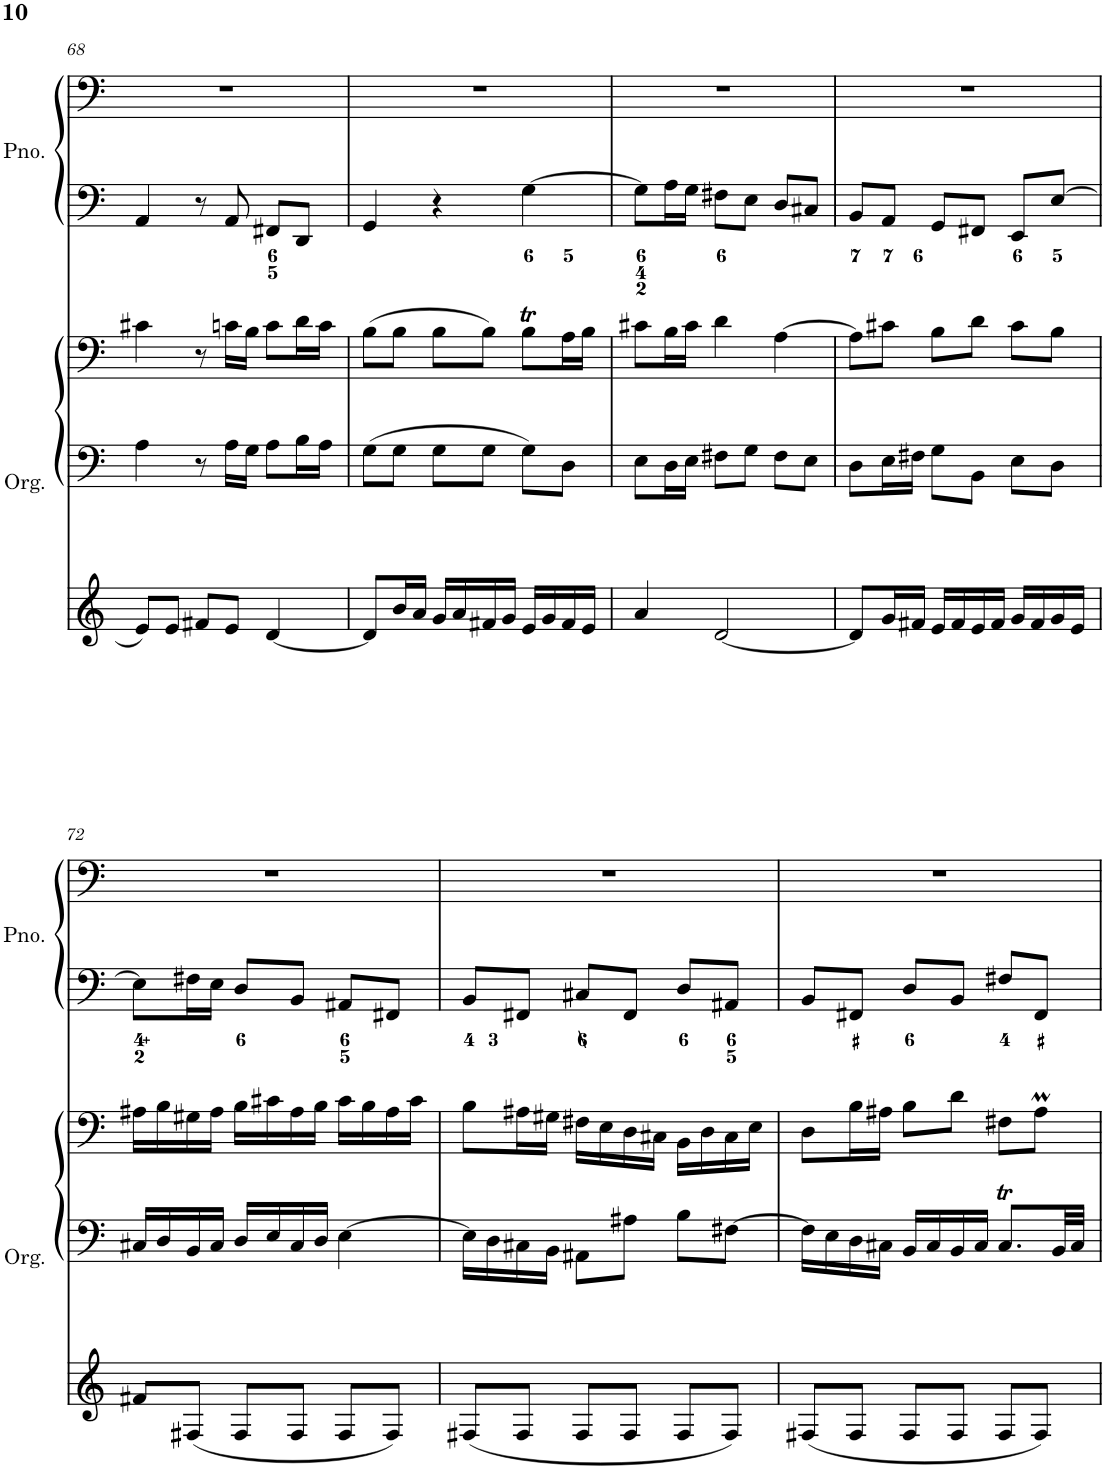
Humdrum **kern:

**kern	**kern	**kern	**kern	**kern
*part2	*part2	*part2	*part1	*part1
*staff5	*staff4	*staff3	*staff2	*staff1
*I"Organ	*	*	*I"Piano	*
*I'Org.	*	*	*I'Pno.	*
!!LO:PB:g=z
*clefG2	*clefF4	*clefF4	*clefF4	*clefF4
*k[]	*k[]	*k[]	*k[]	*k[]
*M3/4	*M3/4	*M3/4	*M3/4	*M3/4
=68	=68	=68	=68	=68
8e'</L	4A\	4c#X\	4AA/	2.r
8e/J	.	.	.	.
8f#X/L	8r	8r	8r	.
8e/J	16A'\LL	16cn'\LL	8AA/	.
.	16G'\JJ	16B'\JJ	.	.
[4d/	8A\L	8c\L	8FF#X/L	.
.	16B'\L	16d'\L	8DD/J	.
.	16A'\JJ	16c'\JJ	.	.
=69	=69	=69	=69	=69
8d'/L]	8G\L	(8B\L	4GG/	2.r
16b'/L	8G\J	8B\J	.	.
16a'/JJ	.	.	.	.
16g'/LL	8G\L	8B\L	4r	.
16a'/	.	.	.	.
16f#X'/	8G\J	8B\J)	.	.
16g'/JJ	.	.	.	.
16e'/LL	8G\L	8Bt\L	[4G\	.
16g'/	.	.	.	.
16f#'/	8D\J	16A\L	.	.
16e'/JJ	.	16B\JJ	.	.
=70	=70	=70	=70	=70
8.a/	8E\L	8c#X\L	8G\L]	2.r
.	16D'\L	16B\L	16A\L	.
16ryy	16E'\JJ	16c#\JJ	16G\JJ	.
[2d/	8F#X\L	4d\	8F#X\L	.
.	8G\J	.	8E\J	.
.	8F#\L	[4A\	8D/L	.
.	8E\J	.	8C#X/J	.
=71	=71	=71	=71	=71
8d'/L]	8D\L	8A\L]	8BB/L	2.r
16g'/L	16E'\L	8c#X\J	8AA/J	.
16f#X'/JJ	16F#X'\JJ	.	.	.
16e'/LL	8G\L	8B\L	8GG/L	.
16f#'/	.	.	.	.
16e'/	8BB\J	8d\J	8FF#X/J	.
16f#'/JJ	.	.	.	.
16g'/LL	8E\L	8c#\L	8EE/L	.
16f#'/	.	.	.	.
16g'/	8D\J	8B\J	[8E/J	.
16e'/JJ	.	.	.	.
!!LO:LB:g=z
=72	=72	=72	=72	=72
8f#X/L	16C#X'/LL	16A#X'\LL	8E\L]	2.r
.	16D'/	16B'\	.	.
8F#X'>/J	16BB'/	16G#X'\	16F#X\L	.
.	16C#'/JJ	16A#'\JJ	16E\JJ	.
8F#'>/L	16D'/LL	16B'\LL	8D/L	.
.	16E'/	16c#X'\	.	.
8F#'>/J	16C#'/	16A#'\	8BB/J	.
.	16D'/JJ	16B'\JJ	.	.
8F#'>/L	[4E\	16c#'\LL	8AA#X/L	.
.	.	16B'\	.	.
8F#'>/J	.	16A#'\	8FF#X/J	.
.	.	16c#'\JJ	.	.
=73	=73	=73	=73	=73
8F#X'>/L	16E'\LL]	8B\L	8BB'/L	2.r
.	16D'\	.	.	.
8F#'>/J	16C#X'\	16A#X'\L	8FF#X'/J	.
.	16BB'\JJ	16G#X'\JJ	.	.
8F#'>/L	8AA#X'\L	16F#X'\LL	8C#X'/L	.
.	.	16E'\	.	.
8F#'>/J	8A#X'\J	16D'\	8FF#'/J	.
.	.	16C#X'\JJ	.	.
8F#'>/L	8B'\L	16BB'\LL	8D'/L	.
.	.	16D'\	.	.
8F#'>/J	[8F#X\J	16C#'\	8AA#X'/J	.
.	.	16E'\JJ	.	.
=74	=74	=74	=74	=74
8F#X'>/L	16F#'\LL]	8D\L	8BB'/L	2.r
.	16E'\	.	.	.
8F#'>/J	16D'\	16B'\L	8FF#X'/J	.
.	16C#X'\JJ	16A#X'\JJ	.	.
8F#'>/L	16BB'/LL	8B'\L	8D'/L	.
.	16C#'/	.	.	.
8F#'>/J	16BB'/	8d'\J	8BB'/J	.
.	16C#'/JJ	.	.	.
8F#'>/L	8.C#t/L	8F#X'\L	8F#X'/L	.
8F#'>/J	.	8A#m\J	8FF#'/J	.
.	32BB/LL	.	.	.
.	32C#/JJJ	.	.	.
=	=	=	=	=
*-	*-	*-	*-	*-
